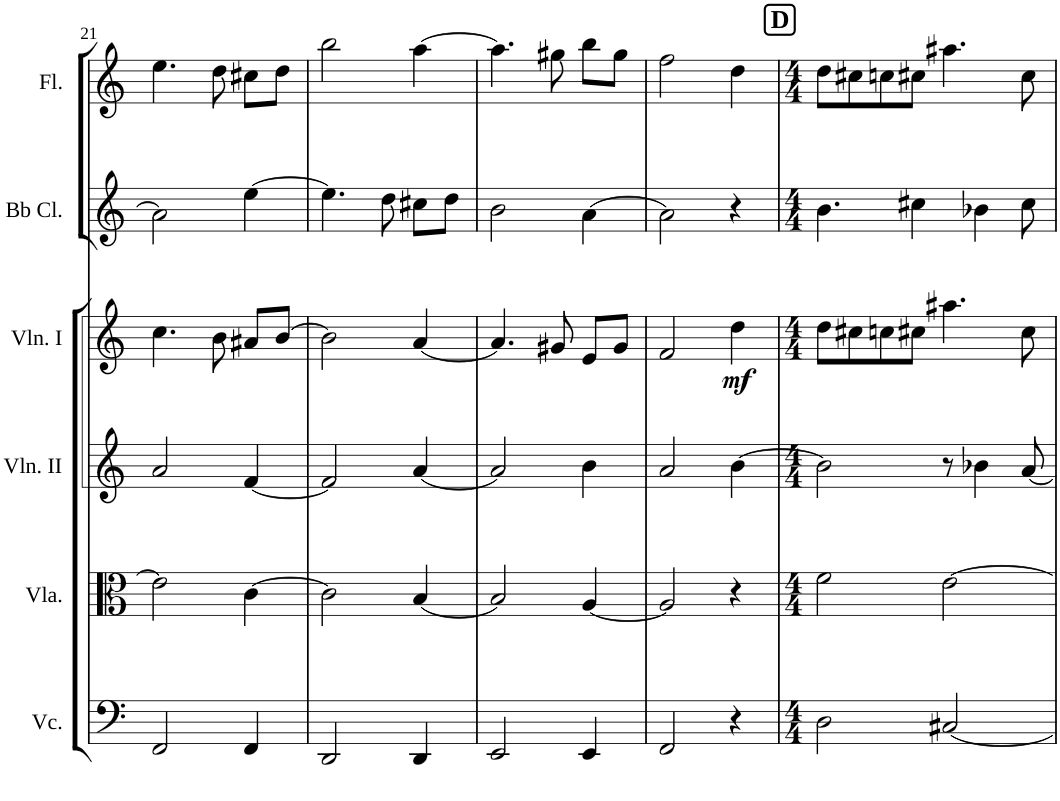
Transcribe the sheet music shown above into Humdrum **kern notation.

**kern	**kern	**kern	**kern	**dynam	**kern	**kern
*part6	*part5	*part4	*part3	*part3	*part2	*part1
*staff6	*staff5	*staff4	*staff3	*staff3	*staff2	*staff1
*I"Cello	*I"Viola	*I"Violin II	*I"Violin I	*	*I"Clarinet in Bb	*I"Flute
*	*I'Vla.	*I'Vln. II	*I'Vln. I	*	*	*I'Fl.
!!LO:PB:g=z
*clefF4	*clefC3	*clefG2	*clefG2	*	*clefG2	*clefG2
*	*	*	*	*	*ITrd1c2	*
*k[]	*k[]	*k[]	*k[]	*	*k[]	*k[]
*M3/4	*M3/4	*M3/4	*M3/4	*	*M3/4	*M3/4
=21	=21	=21	=21	=21	=21	=21
2FF/	2e\]	2a/	4.cc\	.	2a\]	4.ee\
.	.	.	8b\	.	.	8dd\
4FF/	[4c\	[4f/	8a#X/L	.	[4ee\	8cc#X\L
.	.	.	[8b/J	.	.	8dd\J
=22	=22	=22	=22	=22	=22	=22
2DD/	2c\]	2f/]	2b\]	.	4.ee\]	2bb\
.	.	.	.	.	8dd\	.
4DD/	[4B/	[4a/	[4a/	.	8cc#X\L	[4aa\
.	.	.	.	.	8dd\J	.
=23	=23	=23	=23	=23	=23	=23
2EE/	2B/]	2a/]	4.a/]	.	2b\	4.aa\]
.	.	.	8g#X/	.	.	8gg#X\
4EE/	[4A/	4b\	8e/L	.	[4a\	8bb\L
.	.	.	8g#/J	.	.	8gg#\J
=24	=24	=24	=24	=24	=24	=24
2FF/	2A/]	2a/	2f/	.	2a\]	2ff\
!	!	!	!	!LO:DY:b	!	!
4r	4r	[4b\	4dd\	mf	4r	4dd\
!!LO:REH:place=s1:a:B:cj:fs=12:t=D
=25	=25	=25	=25	=25	=25	=25
*M4/4	*M4/4	*M4/4	*M4/4	*	*M4/4	*M4/4
2D\	2f\	2b\]	8dd\L	.	4.b\	8dd\L
.	.	.	8cc#X\	.	.	8cc#X\
.	.	.	8ccn\	.	.	8ccn\
.	.	.	8cc#X\J	.	4cc#X\	8cc#X\J
[2C#X/	[2e\	8r	4.aa#X\	.	.	4.aa#X\
.	.	4b-X\	.	.	4b-X\	.
.	.	[8a/	8cc#\	.	8cc#\	8cc#\
=	=	=	=	=	=	=
*-	*-	*-	*-	*-	*-	*-
